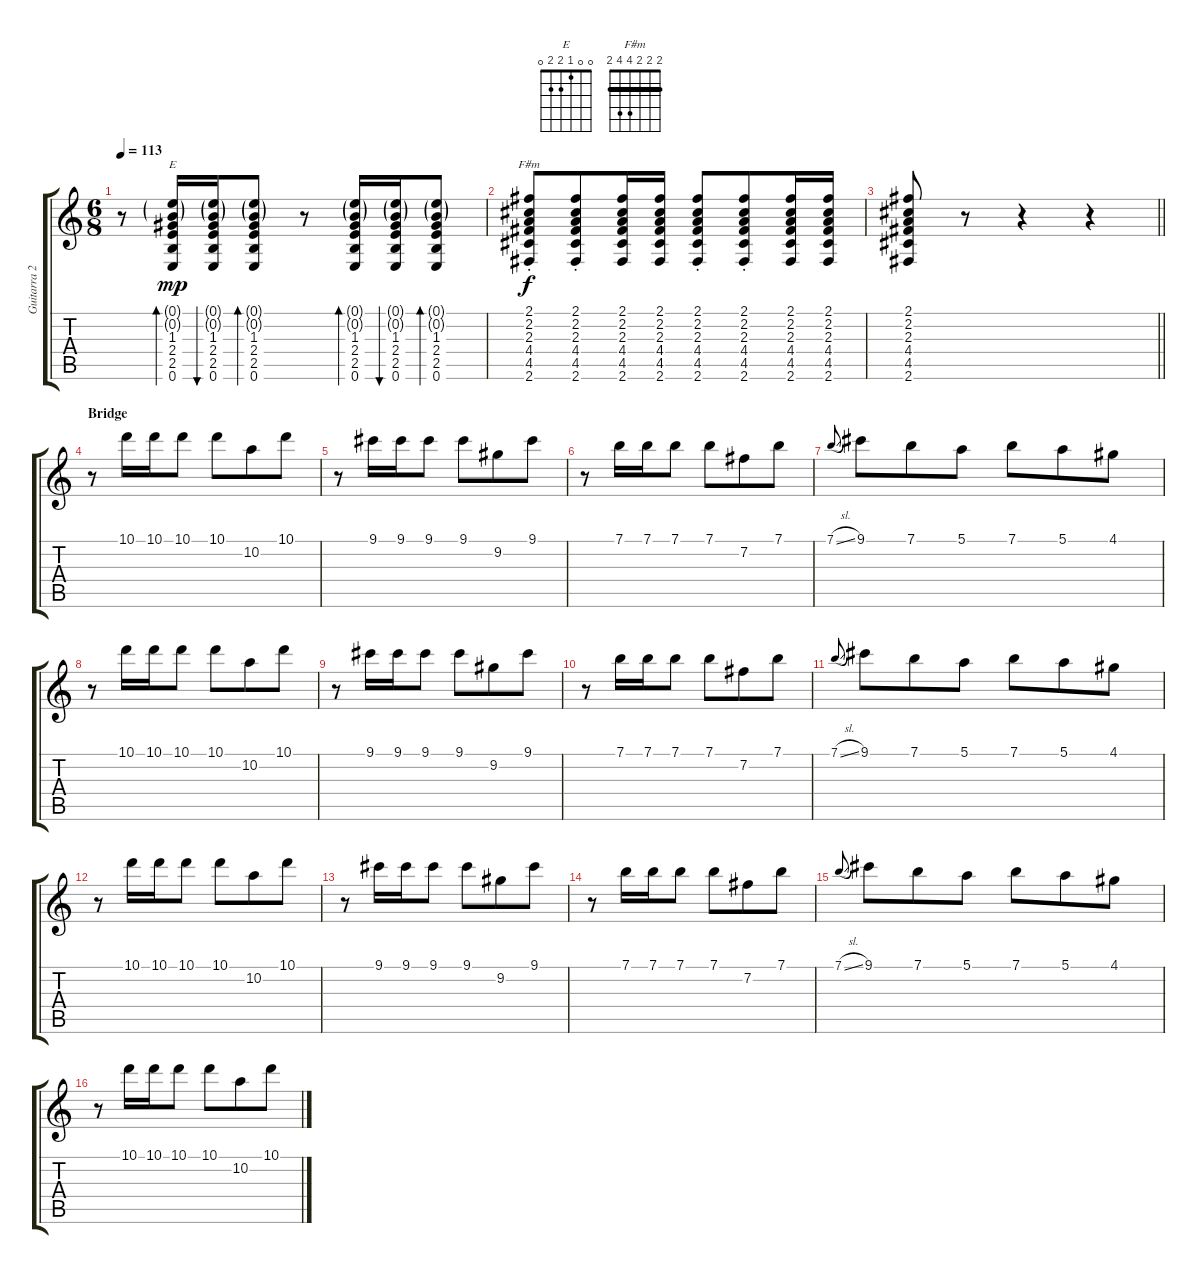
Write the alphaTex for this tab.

\track ("Guitarra 2" "Guitarra 2") {instrument acousticguitarsteel}
\staff {score tabs}
\tuning (E4 B3 G3 D3 A2 E2) {hide}
\chord ("E" 0 0 1 2 2 0)
\chord ("F#m" 2 2 2 4 4 2) {barre 2}
\ts (6 8)
\tempo 113
\clef g2
\ks c
r.8{dy mp} (0.1{g} 0.2{g} 1.3 2.4 2.5 0.6).16{bd 60 ch "E"} (0.1{g} 0.2{g} 1.3 2.4 2.5 0.6).16{bu 60} (0.1{g} 0.2{g} 1.3 2.4 2.5 0.6).8{bd 60} r.8 (0.1{g} 0.2{g} 1.3 2.4 2.5 0.6).16{bd 60} (0.1{g} 0.2{g} 1.3 2.4 2.5 0.6).16{bu 60} (0.1{g} 0.2{g} 1.3 2.4 2.5 0.6).8{bd 60} |
(2.1{st} 2.2{st} 2.3{st} 4.4{st} 4.5{st} 2.6{st}).8{ch "F#m" dy f} (2.1{st} 2.2{st} 2.3{st} 4.4{st} 4.5{st} 2.6{st}).8 (2.1 2.2 2.3 4.4 4.5 2.6).16 (2.1 2.2 2.3 4.4 4.5 2.6).16 (2.1{st} 2.2{st} 2.3{st} 4.4{st} 4.5{st} 2.6{st}).8 (2.1{st} 2.2{st} 2.3{st} 4.4{st} 4.5{st} 2.6{st}).8 (2.1 2.2 2.3 4.4 4.5 2.6).16 (2.1 2.2 2.3 4.4 4.5 2.6).16 |
\barLineRight lightlight
(2.1 2.2 2.3 4.4 4.5 2.6).8 r.8 r.4 r.4 |
\section ("" "Bridge")
r.8 10.1.16 10.1.16 10.1.8 10.1.8 10.2.8 10.1.8 |
r.8 9.1.16 9.1.16 9.1.8 9.1.8 9.2.8 9.1.8 |
r.8 7.1.16 7.1.16 7.1.8 7.1.8 7.2.8 7.1.8 |
7.1{sl}.8{gr onbeat} 9.1.8 7.1.8 5.1.8 7.1.8 5.1.8 4.1.8 |
r.8 10.1.16 10.1.16 10.1.8 10.1.8 10.2.8 10.1.8 |
r.8 9.1.16 9.1.16 9.1.8 9.1.8 9.2.8 9.1.8 |
r.8 7.1.16 7.1.16 7.1.8 7.1.8 7.2.8 7.1.8 |
7.1{sl}.8{gr onbeat} 9.1.8 7.1.8 5.1.8 7.1.8 5.1.8 4.1.8 |
r.8 10.1.16 10.1.16 10.1.8 10.1.8 10.2.8 10.1.8 |
r.8 9.1.16 9.1.16 9.1.8 9.1.8 9.2.8 9.1.8 |
r.8 7.1.16 7.1.16 7.1.8 7.1.8 7.2.8 7.1.8 |
7.1{sl}.8{gr onbeat} 9.1.8 7.1.8 5.1.8 7.1.8 5.1.8 4.1.8 |
r.8 10.1.16 10.1.16 10.1.8 10.1.8 10.2.8 10.1.8
